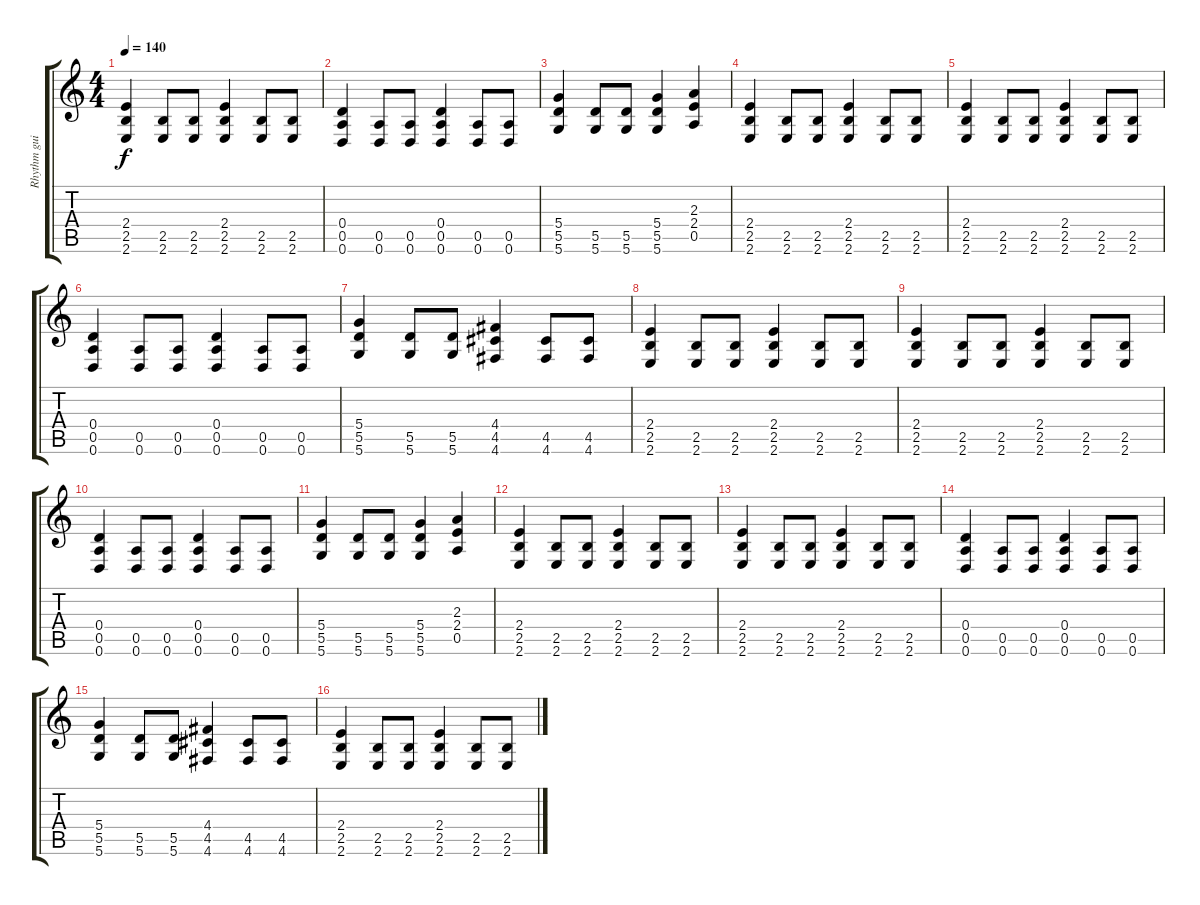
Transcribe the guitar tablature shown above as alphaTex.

\track ("Rhythm guitar" "Rhythm gui") {instrument distortionguitar}
\staff {score tabs}
\tuning (E4 B3 G3 D3 A2 D2) {hide}
\ts (4 4)
\tempo 140
\clef g2
\ks c
(2.4 2.5 2.6).4{dy f} (2.5 2.6).8 (2.5 2.6).8 (2.4 2.5 2.6).4 (2.5 2.6).8 (2.5 2.6).8 |
(0.4 0.5 0.6).4 (0.5 0.6).8 (0.5 0.6).8 (0.4 0.5 0.6).4 (0.5 0.6).8 (0.5 0.6).8 |
(5.4 5.5 5.6).4 (5.5 5.6).8 (5.5 5.6).8 (5.4 5.5 5.6).4 (2.3 2.4 0.5).4 |
(2.4 2.5 2.6).4 (2.5 2.6).8 (2.5 2.6).8 (2.4 2.5 2.6).4 (2.5 2.6).8 (2.5 2.6).8 |
(2.4 2.5 2.6).4 (2.5 2.6).8 (2.5 2.6).8 (2.4 2.5 2.6).4 (2.5 2.6).8 (2.5 2.6).8 |
(0.4 0.5 0.6).4 (0.5 0.6).8 (0.5 0.6).8 (0.4 0.5 0.6).4 (0.5 0.6).8 (0.5 0.6).8 |
(5.4 5.5 5.6).4 (5.5 5.6).8 (5.5 5.6).8 (4.4 4.5 4.6).4 (4.5 4.6).8 (4.5 4.6).8 |
(2.4 2.5 2.6).4 (2.5 2.6).8 (2.5 2.6).8 (2.4 2.5 2.6).4 (2.5 2.6).8 (2.5 2.6).8 |
(2.4 2.5 2.6).4 (2.5 2.6).8 (2.5 2.6).8 (2.4 2.5 2.6).4 (2.5 2.6).8 (2.5 2.6).8 |
(0.4 0.5 0.6).4 (0.5 0.6).8 (0.5 0.6).8 (0.4 0.5 0.6).4 (0.5 0.6).8 (0.5 0.6).8 |
(5.4 5.5 5.6).4 (5.5 5.6).8 (5.5 5.6).8 (5.4 5.5 5.6).4 (2.3 2.4 0.5).4 |
(2.4 2.5 2.6).4 (2.5 2.6).8 (2.5 2.6).8 (2.4 2.5 2.6).4 (2.5 2.6).8 (2.5 2.6).8 |
(2.4 2.5 2.6).4 (2.5 2.6).8 (2.5 2.6).8 (2.4 2.5 2.6).4 (2.5 2.6).8 (2.5 2.6).8 |
(0.4 0.5 0.6).4 (0.5 0.6).8 (0.5 0.6).8 (0.4 0.5 0.6).4 (0.5 0.6).8 (0.5 0.6).8 |
(5.4 5.5 5.6).4 (5.5 5.6).8 (5.5 5.6).8 (4.4 4.5 4.6).4 (4.5 4.6).8 (4.5 4.6).8 |
(2.4 2.5 2.6).4 (2.5 2.6).8 (2.5 2.6).8 (2.4 2.5 2.6).4 (2.5 2.6).8 (2.5 2.6).8
